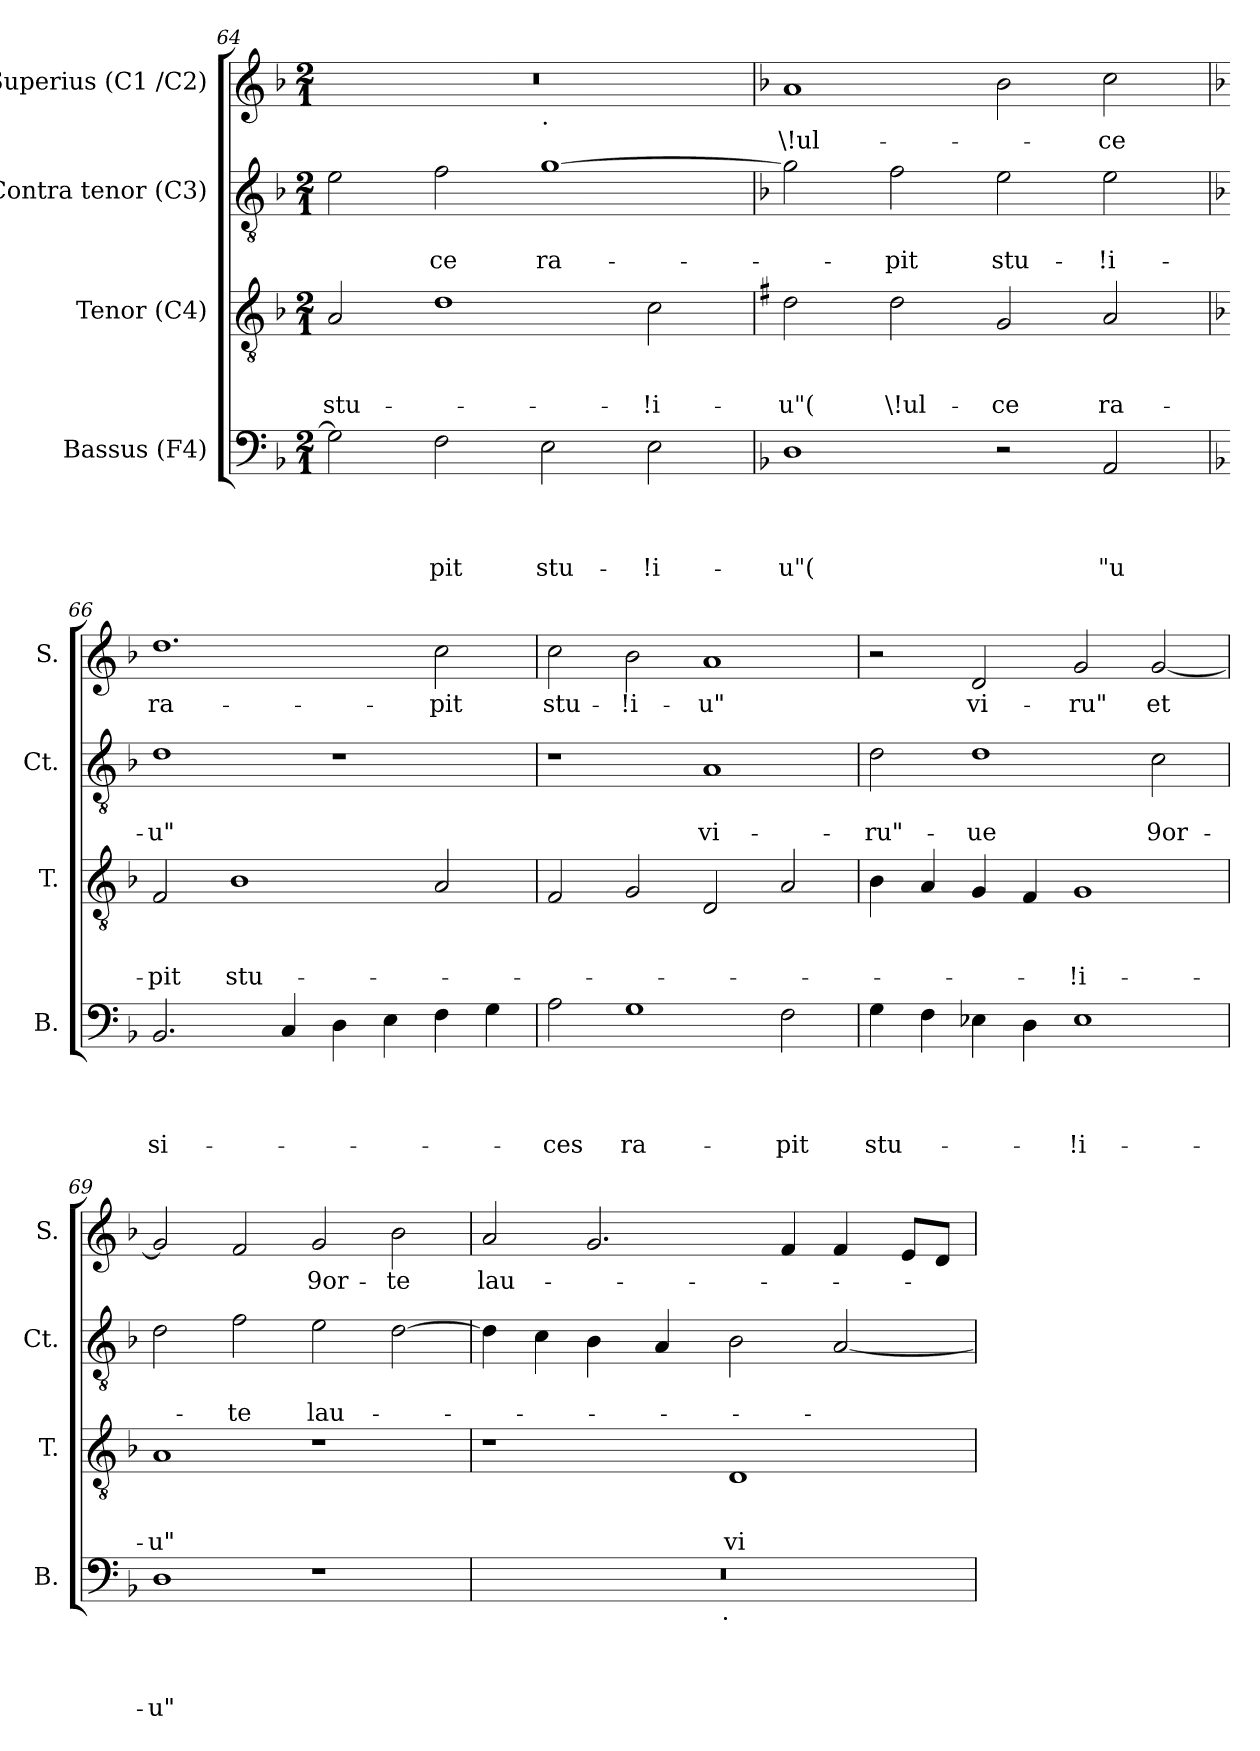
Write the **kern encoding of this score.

**kern	**text	**text	**text	**text	**kern	**text	**text	**text	**kern	**text	**text	**kern	**text
*part4	*part4	*part4	*part4	*part4	*part3	*part3	*part3	*part3	*part2	*part2	*part2	*part1	*part1
*staff4	*staff4	*staff4	*staff4	*staff4	*staff3	*staff3	*staff3	*staff3	*staff2	*staff2	*staff2	*staff1	*staff1
*I"Bassus (F4)	*	*	*	*	*I"Tenor (C4)	*	*	*	*I"Contra tenor (C3)	*	*	*I"Superius (C1 /C2)	*
*I'B.	*	*	*	*	*I'T.	*	*	*	*I'Ct.	*	*	*I'S.	*
*clefF4	*	*	*	*	*clefGv2	*	*	*	*clefGv2	*	*	*clefG2	*
*k[b-]	*	*	*	*	*k[b-]	*	*	*	*k[b-]	*	*	*k[b-]	*
*F:	*	*	*	*	*F:	*	*	*	*F:	*	*	*F:	*
*M2/1	*	*	*	*	*M2/1	*	*	*	*M2/1	*	*	*M2/1	*
=64	=64	=64	=64	=64	=64	=64	=64	=64	=64	=64	=64	=64	=64
!	!	!	!	!	!	!	!	!LO:LY:b	!	!	!	!	!
*	*	*	*	*	*	*	*	*	*	*	*	*^	*
2G\]	.	.	.	.	2A/	.	.	stu-	2e\	.	.	0r	1ryy	.
!	!	!	!	!LO:LY:b	!	!	!	!	!	!	!LO:LY:b	!	!	!
2F\	.	.	.	-pit	1d	.	.	.	2f\	.	-ce	.	.	.
!	!	!	!	!	!	!	!	!	!	!	!	!	!LO:TX:b:t=.	!
!	!	!	!	!LO:LY:b	!	!	!	!	!	!	!LO:LY:b	!	!	!
2E\	.	.	.	stu-	.	.	.	.	[>1g	.	ra-	.	1ryy	.
!	!	!	!	!LO:LY:b	!	!	!	!LO:LY:b	!	!	!	!	!	!
2E\	.	.	.	-!i-	2c\	.	.	-!i-	.	.	.	.	.	.
*	*	*	*	*	*	*	*	*	*	*	*	*v	*v	*
=65	=65	=65	=65	=65	=65	=65	=65	=65	=65	=65	=65	=65	=65
*	*	*	*	*	*k[f#]	*	*	*	*	*	*	*	*
*	*	*	*	*	*G:	*	*	*	*	*	*	*	*
*	*	*	*	*	*	*	*	*	*	*	*	*^	*
!	!	!	!	!LO:LY:b	!	!	!	!LO:LY:b	!	!	!	!	!	!LO:LY:b
*	*	*	*	*	*	*	*	*	*	*	*	*v	*v	*
1D	.	.	.	-u"(	2d\	.	.	-u"(	2g\]	.	.	1a	\!ul-
!	!	!	!	!	!	!	!	!LO:LY:b	!	!	!LO:LY:b	!	!
.	.	.	.	.	2d\	.	.	\!ul-	2f\	.	-pit	.	.
!	!	!	!	!	!	!	!	!LO:LY:b	!	!	!LO:LY:b	!	!
2r	.	.	.	.	2G/	.	.	-ce	2e\	.	stu-	2b-\	.
!	!	!	!	!LO:LY:b	!	!	!	!LO:LY:b	!	!	!LO:LY:b	!	!LO:LY:b
2AA/	.	.	.	"u	2A/	.	.	ra-	2e\	.	-!i-	2cc\	-ce
!!LO:PB:g=z
=66	=66	=66	=66	=66	=66	=66	=66	=66	=66	=66	=66	=66	=66
*	*	*	*	*	*k[b-]	*	*	*	*	*	*	*	*
*	*	*	*	*	*F:	*	*	*	*	*	*	*	*
!	!	!	!	!LO:LY:b:rj	!	!	!	!LO:LY:b	!	!	!LO:LY:b	!	!LO:LY:b
2.BB-/	.	.	.	si-	2F/	.	.	-pit	1d	.	-u"	1.dd	ra-
!	!	!	!	!	!	!	!	!LO:LY:b	!	!	!	!	!
.	.	.	.	.	1B-	.	.	stu-	.	.	.	.	.
4C/	.	.	.	.	.	.	.	.	.	.	.	.	.
4D\	.	.	.	.	.	.	.	.	1r	.	.	.	.
4E\	.	.	.	.	.	.	.	.	.	.	.	.	.
!	!	!	!	!	!	!	!	!	!	!	!	!	!LO:LY:b
4F\	.	.	.	.	2A/	.	.	.	.	.	.	2cc\	-pit
4G\	.	.	.	.	.	.	.	.	.	.	.	.	.
=67	=67	=67	=67	=67	=67	=67	=67	=67	=67	=67	=67	=67	=67
!	!	!	!	!LO:LY:b	!	!	!	!	!	!	!	!	!LO:LY:b
2A\	.	.	.	-ces	2F/	.	.	.	1r	.	.	2cc\	stu-
!	!	!	!	!LO:LY:b	!	!	!	!	!	!	!	!	!LO:LY:b
1G	.	.	.	ra-	2G/	.	.	.	.	.	.	2b-\	-!i-
!	!	!	!	!	!	!	!	!	!	!	!LO:LY:b	!	!LO:LY:b
.	.	.	.	.	2D/	.	.	.	1A	.	vi-	1a	-u"
!	!	!	!	!LO:LY:b	!	!	!	!	!	!	!	!	!
2F\	.	.	.	-pit	2A/	.	.	.	.	.	.	.	.
=68	=68	=68	=68	=68	=68	=68	=68	=68	=68	=68	=68	=68	=68
!	!	!	!	!LO:LY:b	!	!	!	!	!	!	!LO:LY:b	!	!
4G\	.	.	.	stu-	4B-\	.	.	.	2d\	.	-ru"-	2r	.
4F\	.	.	.	.	4A/	.	.	.	.	.	.	.	.
!	!	!	!	!	!	!	!	!	!	!	!LO:LY:b	!	!LO:LY:b
4E-\	.	.	.	.	4G/	.	.	.	1d	.	-ue	2d/	vi-
4D\	.	.	.	.	4F/	.	.	.	.	.	.	.	.
!	!	!	!	!LO:LY:b	!	!	!	!LO:LY:b	!	!	!	!	!LO:LY:b
1E-	.	.	.	-!i-	1G	.	.	-!i-	.	.	.	2g/	-ru"
!	!	!	!	!	!	!	!	!	!	!	!LO:LY:b	!	!LO:LY:b
.	.	.	.	.	.	.	.	.	2c\	.	9or-	[<2g/	et
!!LO:LB:g=z
=69	=69	=69	=69	=69	=69	=69	=69	=69	=69	=69	=69	=69	=69
!	!	!	!	!LO:LY:b	!	!	!	!LO:LY:b	!	!	!	!	!
1D	.	.	.	-u"	1A	.	.	-u"	2d\	.	.	2g/]	.
!	!	!	!	!	!	!	!	!	!	!	!LO:LY:b	!	!
.	.	.	.	.	.	.	.	.	2f\	.	-te	2f/	.
!	!	!	!	!	!	!	!	!	!	!	!LO:LY:b	!	!LO:LY:b
1r	.	.	.	.	1r	.	.	.	2e\	.	lau-	2g/	9or-
!	!	!	!	!	!	!	!	!	!	!	!	!	!LO:LY:b
.	.	.	.	.	.	.	.	.	[>2d\	.	.	2b-\	-te
=70	=70	=70	=70	=70	=70	=70	=70	=70	=70	=70	=70	=70	=70
!	!	!	!	!	!	!	!	!	!	!	!	!	!LO:LY:b
*^	*	*	*	*	*	*	*	*	*	*	*	*	*
0r	3%2ryy	.	.	.	.	1r	.	.	.	4d\]	.	.	2a/	lau-
.	.	.	.	.	.	.	.	.	.	4c\	.	.	.	.
.	.	.	.	.	.	.	.	.	.	4B-\	.	.	2.g/	.
.	6ryy	.	.	.	.	.	.	.	.	.	.	.	.	.
.	.	.	.	.	.	.	.	.	.	4A/	.	.	.	.
.	12...ryy	.	.	.	.	.	.	.	.	.	.	.	.	.
!	!LO:TX:b:t=.	!	!	!	!	!	!	!	!	!	!	!	!	!
.	3%2ryy	.	.	.	.	.	.	.	.	.	.	.	.	.
!	!	!	!	!	!	!	!	!	!LO:LY:b	!	!	!	!	!
.	.	.	.	.	.	1D	.	.	vi-	2B-\	.	.	.	.
.	.	.	.	.	.	.	.	.	.	.	.	.	4f/	.
.	.	.	.	.	.	.	.	.	.	[<2A/	.	.	4f/	.
.	3ryy	.	.	.	.	.	.	.	.	.	.	.	.	.
.	.	.	.	.	.	.	.	.	.	.	.	.	8e/L	.
.	.	.	.	.	.	.	.	.	.	.	.	.	8d/J	.
.	96ryy	.	.	.	.	.	.	.	.	.	.	.	.	.
*v	*v	*	*	*	*	*	*	*	*	*	*	*	*	*
=	=	=	=	=	=	=	=	=	=	=	=	=	=
*-	*-	*-	*-	*-	*-	*-	*-	*-	*-	*-	*-	*-	*-
